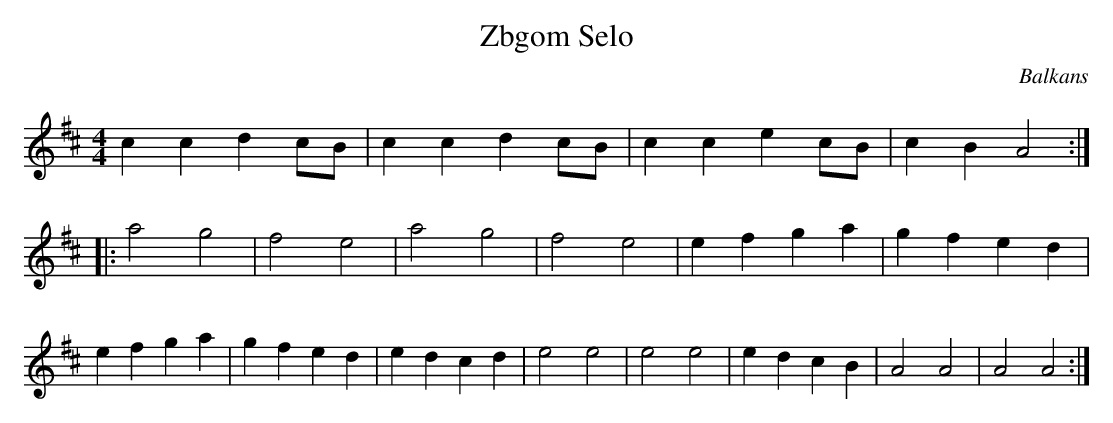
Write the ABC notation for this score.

X:1
T:Zbgom Selo
M:4/4
O:Balkans
K:A mixolydian
c2c2 d2cB|c2c2 d2cB|c2c2 e2cB|c2B2 A4::\
a4g4|f4e4|a4g4|f4e4|\
e2f2 g2a2|g2f2 e2d2|e2f2 g2a2|g2f2 e2d2|\
e2d2 c2d2|e4 e4|e4 e4|e2d2 c2B2|A4A4|A4A4:|
